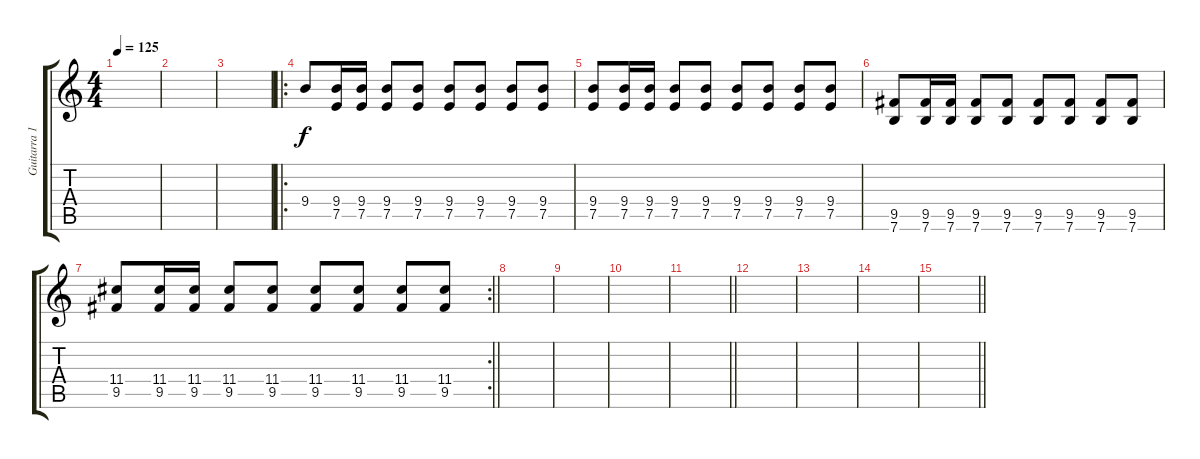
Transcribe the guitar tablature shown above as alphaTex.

\track ("Guitarra 1" "Guitarra 1") {instrument electricguitarmuted}
\staff {score tabs}
\tuning (E4 B3 G3 D3 A2 E2) {hide}
\ts (4 4)
\tempo 125
\clef g2
\ks c
|
|
|
\ro
9.4.8 (9.4 7.5).16 (9.4 7.5).16 (9.4 7.5).8 (9.4 7.5).8 (9.4 7.5).8 (9.4 7.5).8 (9.4 7.5).8 (9.4 7.5).8 |
(9.4 7.5).8 (9.4 7.5).16 (9.4 7.5).16 (9.4 7.5).8 (9.4 7.5).8 (9.4 7.5).8 (9.4 7.5).8 (9.4 7.5).8 (9.4 7.5).8 |
(9.5 7.6).8 (9.5 7.6).16 (9.5 7.6).16 (9.5 7.6).8 (9.5 7.6).8 (9.5 7.6).8 (9.5 7.6).8 (9.5 7.6).8 (9.5 7.6).8 |
\rc 2
\barLineRight lightlight
(11.4 9.5).8 (11.4 9.5).16 (11.4 9.5).16 (11.4 9.5).8 (11.4 9.5).8 (11.4 9.5).8 (11.4 9.5).8 (11.4 9.5).8 (11.4 9.5).8 |
|
|
|
\barLineRight lightlight
|
|
|
|
\barLineRight lightlight
